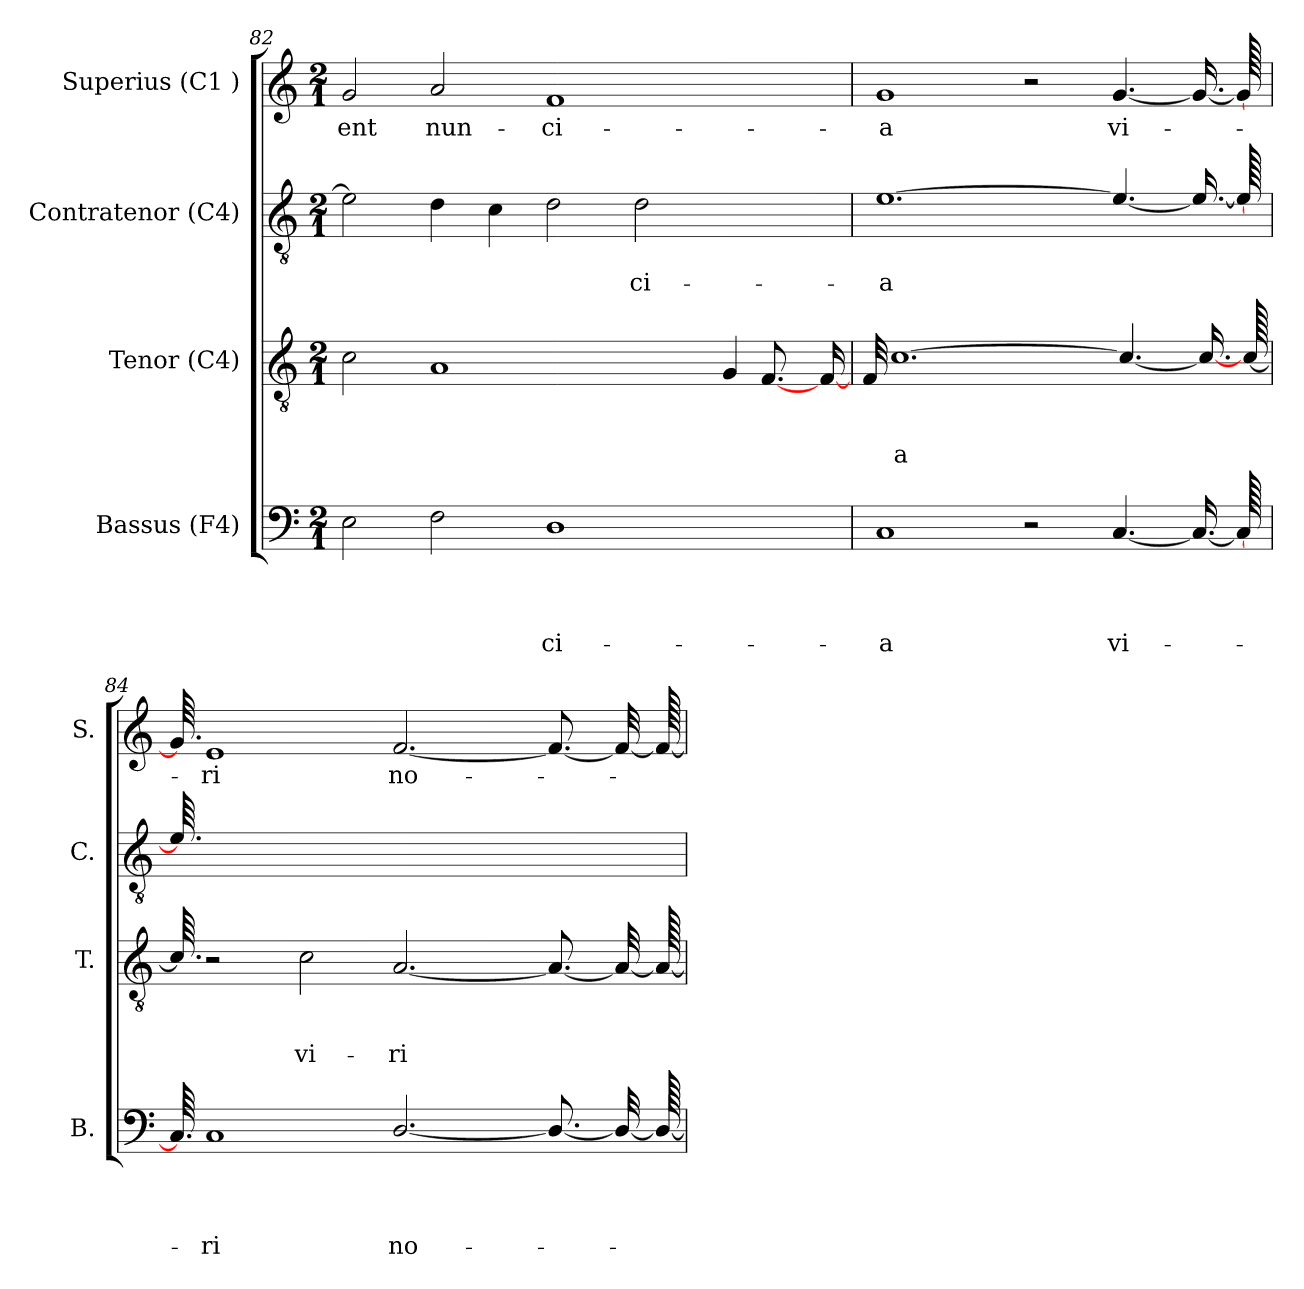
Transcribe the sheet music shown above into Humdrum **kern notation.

**kern	**text	**text	**text	**text	**kern	**text	**text	**text	**kern	**text	**text	**kern	**text
*part4	*part4	*part4	*part4	*part4	*part3	*part3	*part3	*part3	*part2	*part2	*part2	*part1	*part1
*staff4	*staff4	*staff4	*staff4	*staff4	*staff3	*staff3	*staff3	*staff3	*staff2	*staff2	*staff2	*staff1	*staff1
*I"Bassus (F4)	*	*	*	*	*I"Tenor (C4)	*	*	*	*I"Contratenor (C4)	*	*	*I"Superius (C1 )	*
*I'B.	*	*	*	*	*I'T.	*	*	*	*I'C.	*	*	*I'S.	*
!!LO:LB:g=z
*clefF4	*	*	*	*	*clefGv2	*	*	*	*clefGv2	*	*	*clefG2	*
*k[]	*	*	*	*	*k[]	*	*	*	*k[]	*	*	*k[]	*
*C:	*	*	*	*	*C:	*	*	*	*C:	*	*	*C:	*
*M2/1	*	*	*	*	*M2/1	*	*	*	*M2/1	*	*	*M2/1	*
=82	=82	=82	=82	=82	=82	=82	=82	=82	=82	=82	=82	=82	=82
*	*	*	*	*	*^	*	*	*	*	*	*	*	*
!	!	!	!	!	!	!	!	!	!	!	!	!	!	!LO:LY:b
2E\	.	.	.	.	2c\	0ryy	.	.	.	2e\]	.	.	2g/	-ent
!	!	!	!	!	!	!	!	!	!	!	!	!	!	!LO:LY:b
2F\	.	.	.	.	1A	.	.	.	.	4d\	.	.	2a/	nun-
.	.	.	.	.	.	.	.	.	.	4c\	.	.	.	.
!	!	!	!	!LO:LY:b	!	!	!	!	!	!	!	!	!	!LO:LY:b
1D	.	.	.	-ci-	.	.	.	.	.	2d\	.	.	1f	-ci-
!	!	!	!	!	!	!	!	!	!	!	!	!LO:LY:b	!	!
.	.	.	.	.	2ryy	.	.	.	.	2d\	.	-ci-	.	.
4ryy	.	.	.	.	4G/	16ryy	.	.	.	4ryy	.	.	4ryy	.
.	.	.	.	.	.	64.ryy	.	.	.	.	.	.	.	.
.	.	.	.	.	.	[<8.F/	.	.	.	.	.	.	.	.
16ryy	.	.	.	.	16ryy	.	.	.	.	16ryy	.	.	16ryy	.
.	.	.	.	.	.	[<16F/	.	.	.	.	.	.	.	.
64.ryy	.	.	.	.	64.ryy	.	.	.	.	64.ryy	.	.	64.ryy	.
*	*	*	*	*	*v	*v	*	*	*	*	*	*	*	*
=83	=83	=83	=83	=83	=83	=83	=83	=83	=83	=83	=83	=83	=83
64.ryy	.	.	.	.	32F/	.	.	.	64.ryy	.	.	64.ryy	.
!	!	!	!	!LO:LY:b	!	!	!	!	!	!	!LO:LY:b	!	!LO:LY:b
1C	.	.	.	-a	.	.	.	.	[<1.e	.	-a	1g	-a
!	!	!	!	!	!	!	!	!LO:LY:b	!	!	!	!	!
.	.	.	.	.	[<1.c	.	.	-a	.	.	.	.	.
2r	.	.	.	.	.	.	.	.	.	.	.	2r	.
!	!	!	!	!LO:LY:b	!	!	!	!	!	!	!	!	!LO:LY:b
[<4.C/	.	.	.	vi-	.	.	.	.	4.e/_	.	.	[<4.g/	vi-
.	.	.	.	.	4.c/_	.	.	.	.	.	.	.	.
16.C/_	.	.	.	.	.	.	.	.	16.e/_	.	.	16.g/_	.
.	.	.	.	.	16.c/_	.	.	.	.	.	.	.	.
128C/_	.	.	.	.	.	.	.	.	128e/_	.	.	128g/_	.
128ryy	.	.	.	.	[<128c/	.	.	.	128ryy	.	.	128ryy	.
=84	=84	=84	=84	=84	=84	=84	=84	=84	=84	=84	=84	=84	=84
64.C/]	.	.	.	.	64.c/]	.	.	.	64.e/]	.	.	64.g/]	.
!	!	!	!	!LO:LY:b	!	!	!	!	!	!	!	!	!LO:LY:b
1C	.	.	.	-ri	2r	.	.	.	1ryy	.	.	1e	-ri
!	!	!	!	!	!	!	!	!LO:LY:b	!	!	!	!	!
.	.	.	.	.	2c\	.	.	vi-	.	.	.	.	.
!	!	!	!	!LO:LY:b	!	!	!	!LO:LY:b	!	!	!	!	!LO:LY:b
[<2.D/	.	.	.	no-	[<2.A/	.	.	-ri	2ryy	.	.	[<2.f/	no-
.	.	.	.	.	.	.	.	.	4ryy	.	.	.	.
8.D/_	.	.	.	.	8.A/_	.	.	.	8ryy	.	.	8.f/_	.
.	.	.	.	.	.	.	.	.	16ryy	.	.	.	.
32D/_	.	.	.	.	32A/_	.	.	.	32ryy	.	.	32f/_	.
128D/_	.	.	.	.	128A/_	.	.	.	128ryy	.	.	128f/_	.
=	=	=	=	=	=	=	=	=	=	=	=	=	=
*-	*-	*-	*-	*-	*-	*-	*-	*-	*-	*-	*-	*-	*-
